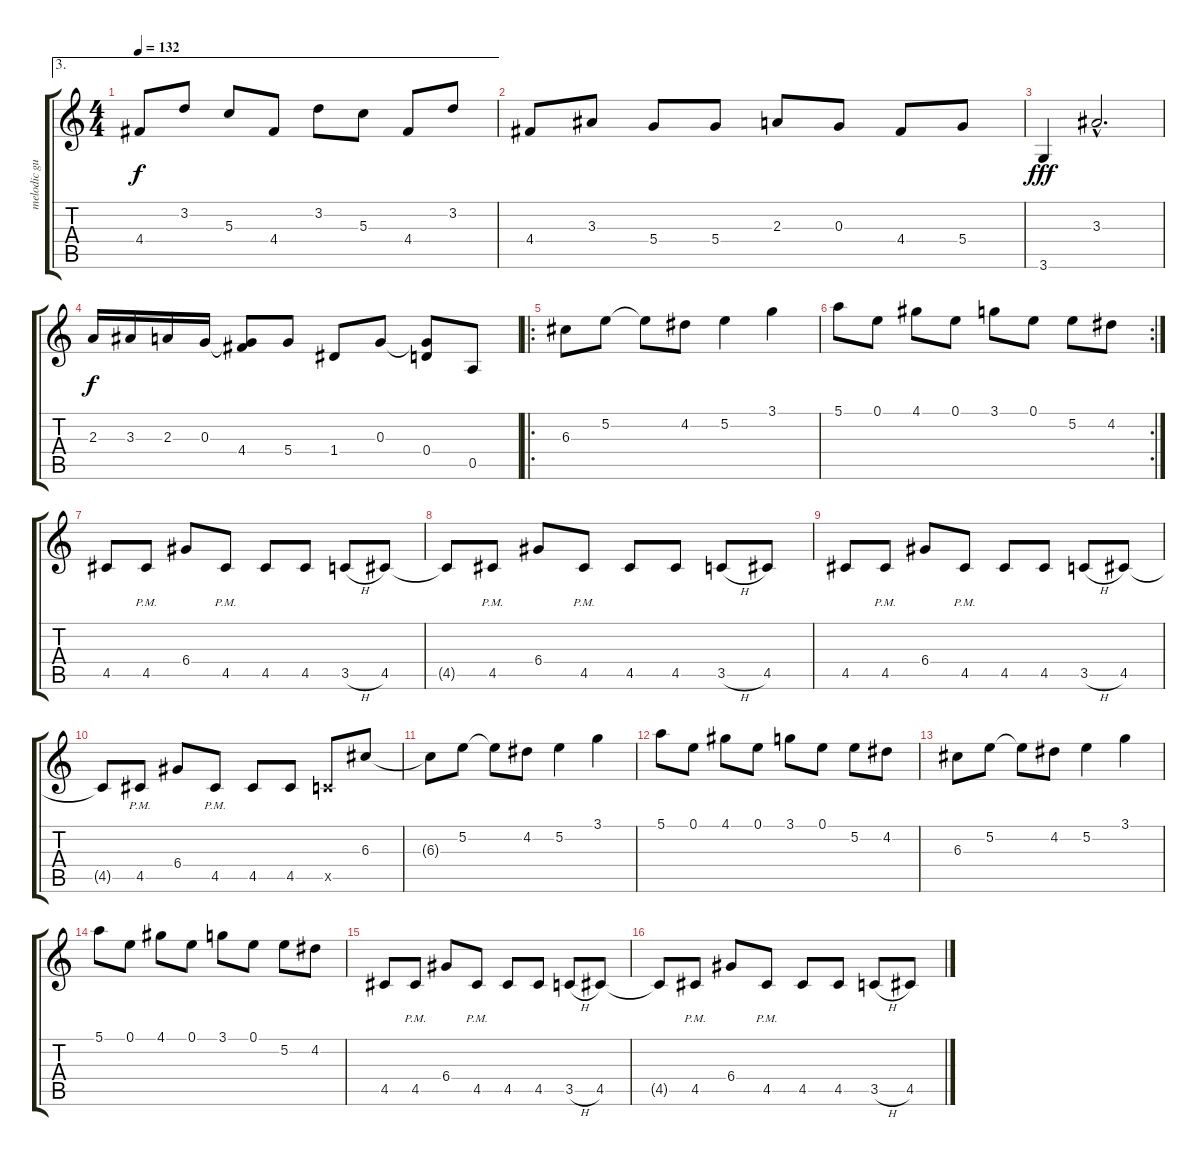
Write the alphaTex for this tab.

\track ("melodic guitar" "melodic gu") {instrument overdrivenguitar}
\staff {score tabs}
\tuning (E4 B3 G3 D3 A2 E2) {hide}
\ae 3
\ts (4 4)
\tempo 132
\clef g2
\ks c
4.4.8{dy f} 3.2.8 5.3.8 4.4.8 3.2.8 5.3.8 4.4.8 3.2.8 |
4.4.8 3.3.8 5.4.8 5.4.8 2.3.8 0.3.8 4.4.8 5.4.8 |
3.6.4{dy fff} 3.3{hac}.2{d} |
2.3.16{dy f} 3.3.16 2.3.16 0.3.16 (0.3{t} 4.4).8 5.4.8 1.4.8 0.3.8 (0.3{t} 0.4).8 0.5.8 |
\ro
6.3.8 5.2.8 5.2{t}.8 4.2.8 5.2.4 3.1.4 |
\rc 2
5.1.8 0.1.8 4.1.8 0.1.8 3.1.8 0.1.8 5.2.8 4.2.8 |
4.5.8 4.5{pm}.8 6.4.8 4.5{pm}.8 4.5.8 4.5.8 3.5{h}.8 4.5.8 |
4.5{t}.8 4.5{pm}.8 6.4.8 4.5{pm}.8 4.5.8 4.5.8 3.5{h}.8 4.5.8 |
4.5.8 4.5{pm}.8 6.4.8 4.5{pm}.8 4.5.8 4.5.8 3.5{h}.8 4.5.8 |
4.5{t}.8 4.5{pm}.8 6.4.8 4.5{pm}.8 4.5.8 4.5.8 3.5{x}.8 6.3.8 |
6.3{t}.8 5.2.8 5.2{t}.8 4.2.8 5.2.4 3.1.4 |
5.1.8 0.1.8 4.1.8 0.1.8 3.1.8 0.1.8 5.2.8 4.2.8 |
6.3.8 5.2.8 5.2{t}.8 4.2.8 5.2.4 3.1.4 |
5.1.8 0.1.8 4.1.8 0.1.8 3.1.8 0.1.8 5.2.8 4.2.8 |
4.5.8 4.5{pm}.8 6.4.8 4.5{pm}.8 4.5.8 4.5.8 3.5{h}.8 4.5.8 |
4.5{t}.8 4.5{pm}.8 6.4.8 4.5{pm}.8 4.5.8 4.5.8 3.5{h}.8 4.5.8
